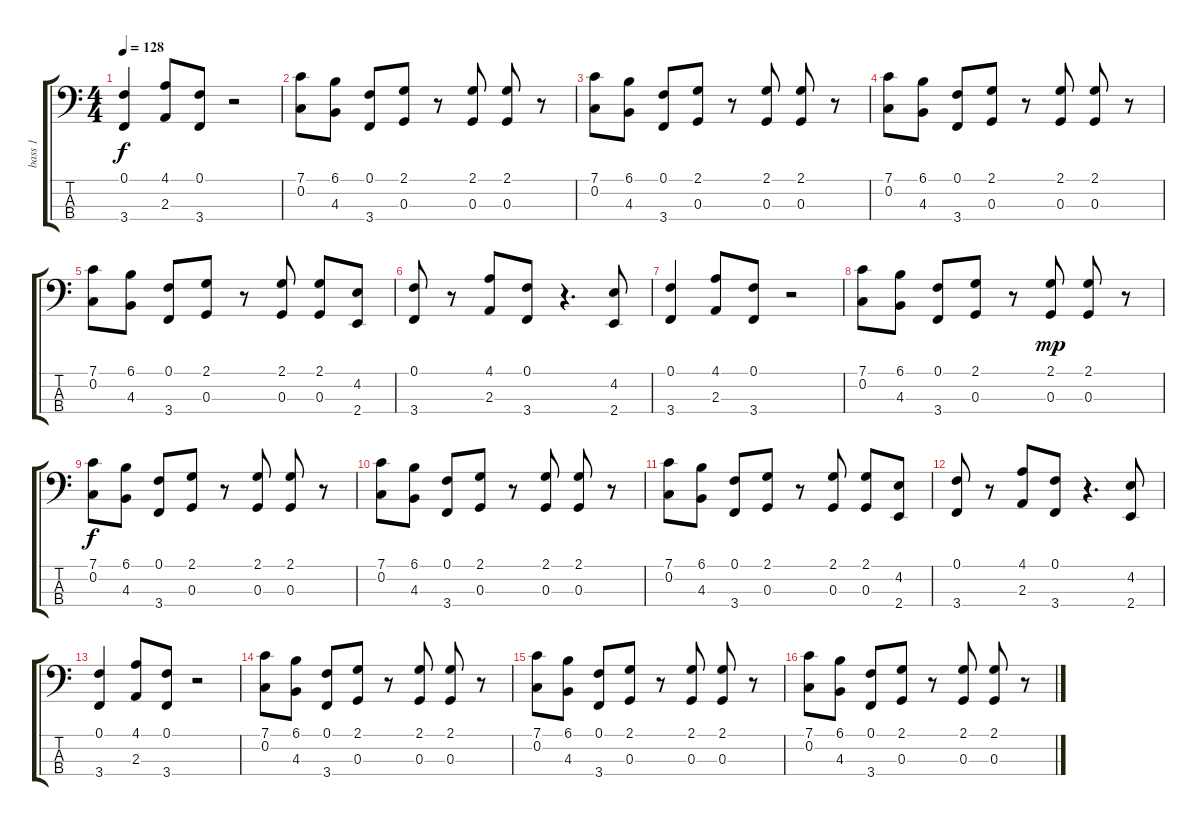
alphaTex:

\track ("bass 1" "bass 1") {instrument electricbasspick}
\staff {score tabs}
\tuning (F2 C2 G1 D1) {hide}
\ts (4 4)
\tempo 128
\clef f4
\ks c
(0.1 3.4).4{dy f} (4.1 2.3).8 (0.1 3.4).8 r.2 |
(7.1 0.2).8 (6.1 4.3).8 (0.1 3.4).8 (2.1 0.3).8 r.8 (2.1 0.3).8 (2.1 0.3).8 r.8 |
(7.1 0.2).8 (6.1 4.3).8 (0.1 3.4).8 (2.1 0.3).8 r.8 (2.1 0.3).8 (2.1 0.3).8 r.8 |
(7.1 0.2).8 (6.1 4.3).8 (0.1 3.4).8 (2.1 0.3).8 r.8 (2.1 0.3).8 (2.1 0.3).8 r.8 |
(7.1 0.2).8 (6.1 4.3).8 (0.1 3.4).8 (2.1 0.3).8 r.8 (2.1 0.3).8 (2.1 0.3).8 (4.2 2.4).8 |
(0.1 3.4).8 r.8 (4.1 2.3).8 (0.1 3.4).8 r.4{d} (4.2 2.4).8 |
(0.1 3.4).4 (4.1 2.3).8 (0.1 3.4).8 r.2 |
(7.1 0.2).8 (6.1 4.3).8 (0.1 3.4).8 (2.1 0.3).8 r.8 (2.1 0.3).8{dy mp} (2.1 0.3).8 r.8 |
(7.1 0.2).8{dy f} (6.1 4.3).8 (0.1 3.4).8 (2.1 0.3).8 r.8 (2.1 0.3).8 (2.1 0.3).8 r.8 |
(7.1 0.2).8 (6.1 4.3).8 (0.1 3.4).8 (2.1 0.3).8 r.8 (2.1 0.3).8 (2.1 0.3).8 r.8 |
(7.1 0.2).8 (6.1 4.3).8 (0.1 3.4).8 (2.1 0.3).8 r.8 (2.1 0.3).8 (2.1 0.3).8 (4.2 2.4).8 |
(0.1 3.4).8 r.8 (4.1 2.3).8 (0.1 3.4).8 r.4{d} (4.2 2.4).8 |
(0.1 3.4).4 (4.1 2.3).8 (0.1 3.4).8 r.2 |
(7.1 0.2).8 (6.1 4.3).8 (0.1 3.4).8 (2.1 0.3).8 r.8 (2.1 0.3).8 (2.1 0.3).8 r.8 |
(7.1 0.2).8 (6.1 4.3).8 (0.1 3.4).8 (2.1 0.3).8 r.8 (2.1 0.3).8 (2.1 0.3).8 r.8 |
(7.1 0.2).8 (6.1 4.3).8 (0.1 3.4).8 (2.1 0.3).8 r.8 (2.1 0.3).8 (2.1 0.3).8 r.8
